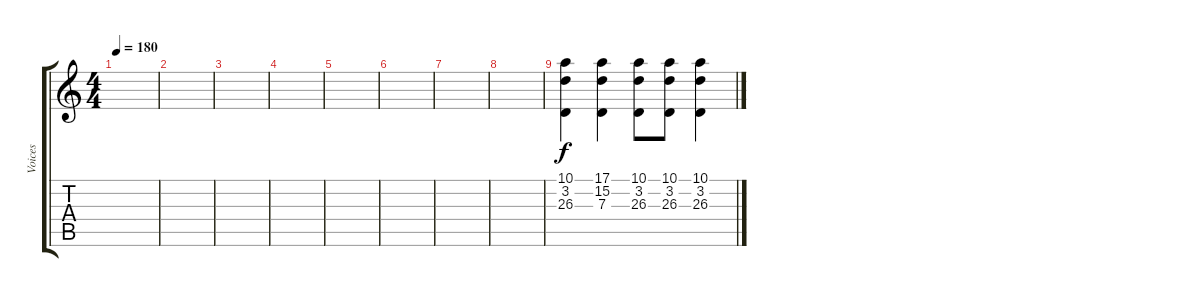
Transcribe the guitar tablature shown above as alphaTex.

\track ("Voices" "Voices") {instrument voiceoohs}
\staff {score tabs}
\tuning (E4 B3 G3 D3 A2 E2) {hide}
\ts (4 4)
\tempo 180
\clef g2
\ks c
|
|
|
|
|
|
|
|
(10.1 3.2 26.3).4 (17.1 15.2 7.3).4 (10.1 3.2 26.3).8 (10.1 3.2 26.3).8 (10.1 3.2 26.3).4
